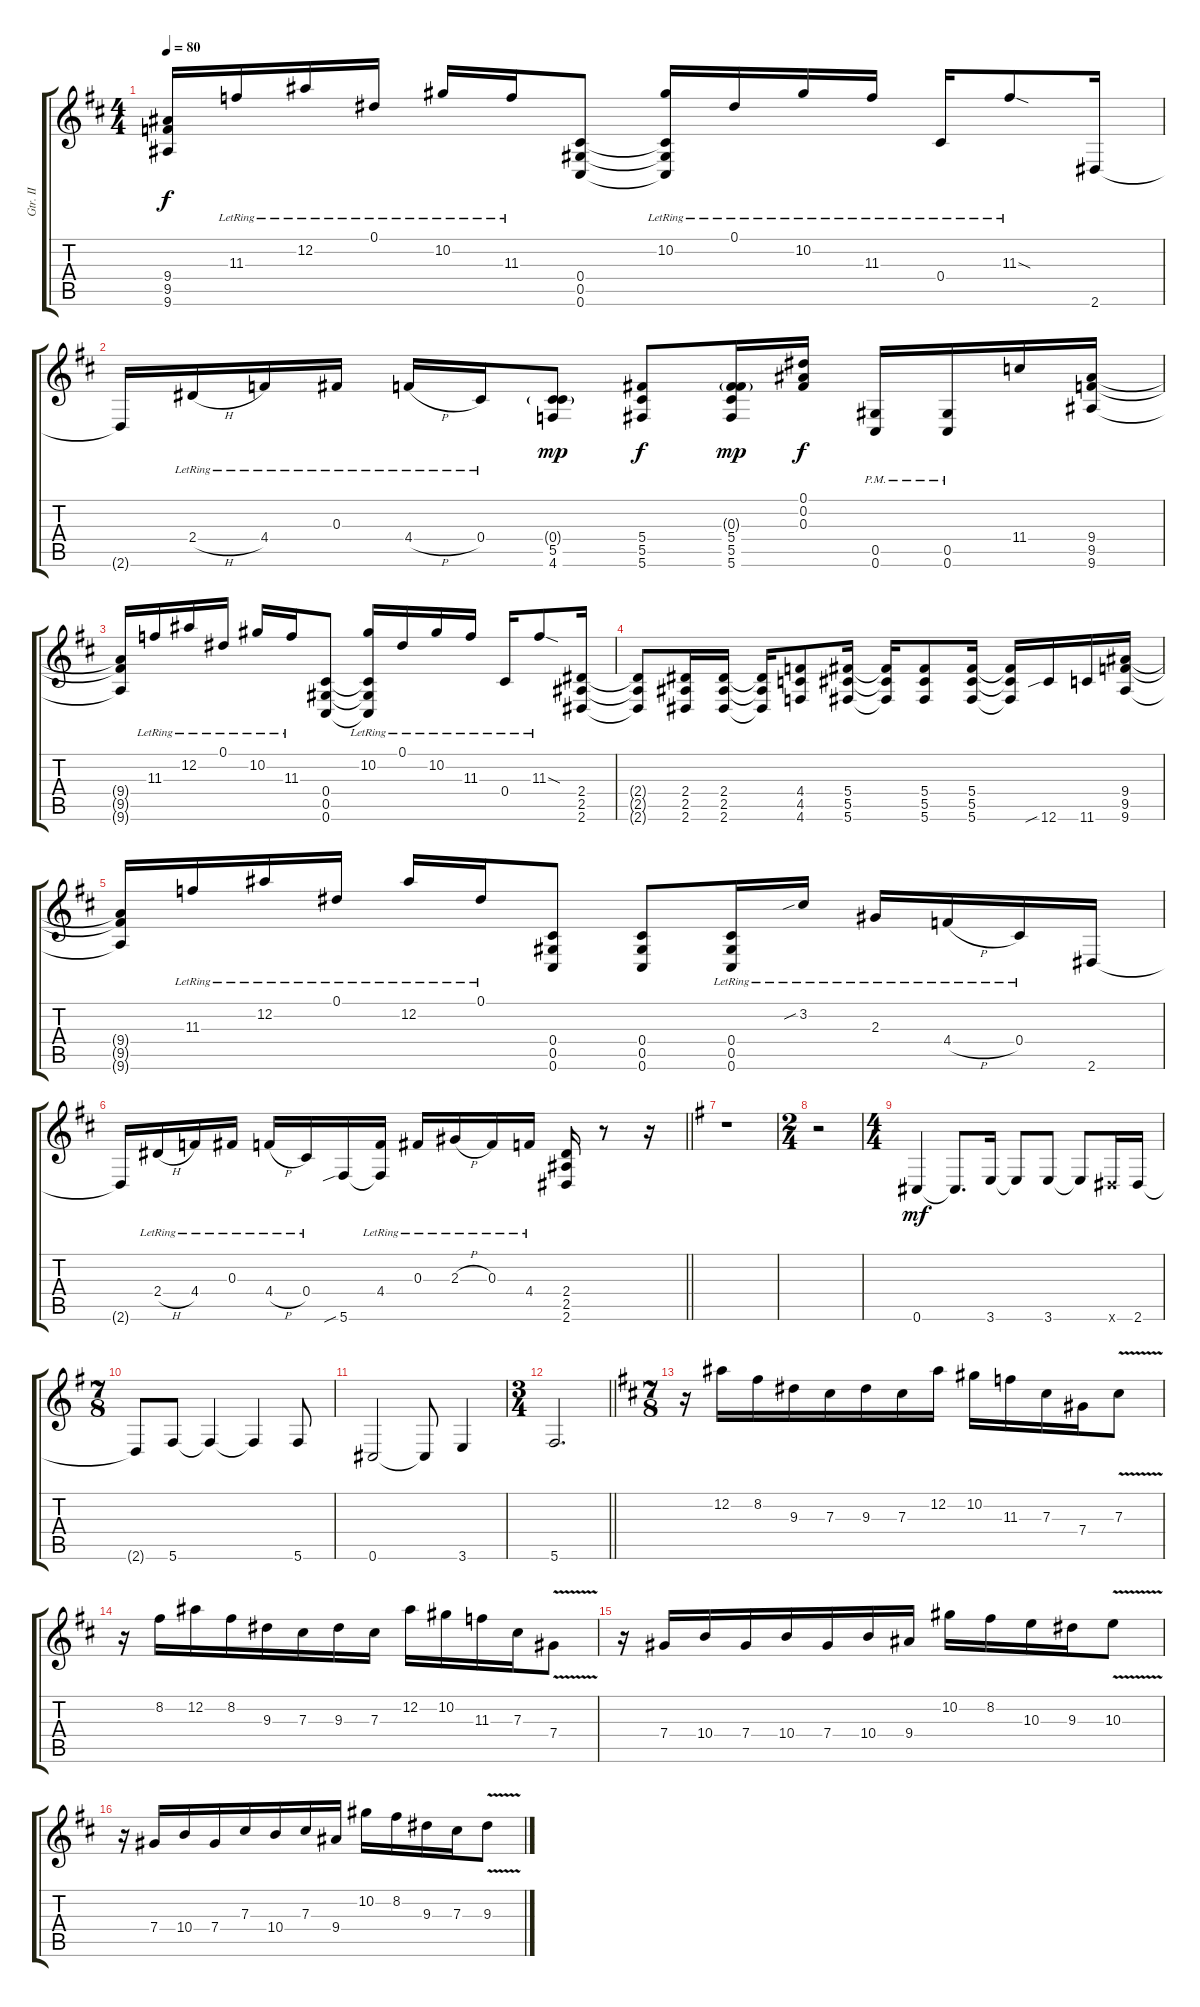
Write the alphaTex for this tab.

\track ("Gtr. II" "Gtr. II") {instrument overdrivenguitar}
\staff {score tabs}
\tuning (Eb4 Bb3 Gb3 Db3 Ab2 Db2) {hide}
\ts (4 4)
\tempo 80
\clef g2
\ks d
(9.4{t} 9.5{t} 9.6{t}).16{dy f} 11.3{lr}.16 12.2{lr}.16 0.1{lr}.16 10.2{lr}.16 11.3{lr}.16 (0.4 0.5 0.6).8 (10.2{lr} 0.4{t} 0.5{t} 0.6{t}).16 0.1{lr}.16 10.2{lr}.16 11.3{lr}.16 0.4{lr}.16 11.3{sod lr}.8 2.6.16 |
2.6{t}.16 2.4{h lr}.16 4.4{lr}.16 0.3{lr}.16 4.4{h lr}.16 0.4{lr}.16 (0.4{g} 5.5 4.6).8{dy mp} (5.4 5.5 5.6).8{dy f} (0.3{g} 5.4 5.5 5.6).16{dy mp} (0.1 0.2 0.3).16{dy f} (0.5{pm} 0.6{pm}).16 (0.5{pm} 0.6{pm}).16 11.4.16 (9.4 9.5 9.6).16 |
(9.4{t} 9.5{t} 9.6{t}).16 11.3{lr}.16 12.2{lr}.16 0.1{lr}.16 10.2{lr}.16 11.3{lr}.16 (0.4 0.5 0.6).8 (10.2{lr} 0.4{t} 0.5{t} 0.6{t}).16 0.1{lr}.16 10.2{lr}.16 11.3{lr}.16 0.4{lr}.16 11.3{sod lr}.8 (2.4 2.5 2.6).16 |
(2.4{t} 2.5{t} 2.6{t}).8 (2.4 2.5 2.6).16 (2.4 2.5 2.6).16 (2.4{t} 2.5{t} 2.6{t}).16 (4.4 4.5 4.6).8 (5.4 5.5 5.6).16 (5.4{t} 5.5{t} 5.6{t}).16 (5.4 5.5 5.6).8 (5.4 5.5 5.6).16 (5.4{t} 5.5{t} 5.6{t}).16 12.6{sib}.16 11.6.16 (9.4 9.5 9.6).16 |
(9.4{t} 9.5{t} 9.6{t}).16 11.3{lr}.16 12.2{lr}.16 0.1{lr}.16 12.2{lr}.16 0.1{lr}.16 (0.4 0.5 0.6).8 (0.4 0.5 0.6).8 (0.4{lr} 0.5{lr} 0.6{lr}).16 3.2{sib lr}.16 2.3{lr}.16 4.4{h lr}.16 0.4{lr}.16 2.6.16 |
\barLineRight lightlight
2.6{t}.16 2.4{h lr}.16 4.4{lr}.16 0.3{lr}.16 4.4{h lr}.16 0.4{lr}.16 5.6{sib}.16 (4.4{lr} 5.6{t}).16 0.3{lr}.16 2.3{h lr}.16 0.3{lr}.16 4.4{lr}.16 (2.4 2.5 2.6).16 r.8 r.16 |
\ks g
r.1 |
\ts (2 4)
r.2 |
\ts (4 4)
0.6.4{dy mf} 0.6{t}.8{d} 3.6.16 3.6{t}.8 3.6.8 3.6{t}.8 2.6{x}.16 2.6.16 |
\ts (7 8)
2.6{t}.8 5.6.8 5.6{t}.4 5.6{t}.4 5.6.8 |
0.6.2 0.6{t}.8 3.6.4 |
\ts (3 4)
\barLineRight lightlight
5.6.2{d} |
\ts (7 8)
\ks d
r.16 12.2.16 8.2.16 9.3.16 7.3.16 9.3.16 7.3.16 12.2.16 10.2.16 11.3.16 7.3.16 7.4.16 7.3{v}.8 |
r.16 8.2.16 12.2.16 8.2.16 9.3.16 7.3.16 9.3.16 7.3.16 12.2.16 10.2.16 11.3.16 7.3.16 7.4{v}.8 |
r.16 7.4.16 10.4.16 7.4.16 10.4.16 7.4.16 10.4.16 9.4.16 10.2.16 8.2.16 10.3.16 9.3.16 10.3{v}.8 |
r.16 7.4.16 10.4.16 7.4.16 7.3.16 10.4.16 7.3.16 9.4.16 10.2.16 8.2.16 9.3.16 7.3.16 9.3{v}.8
